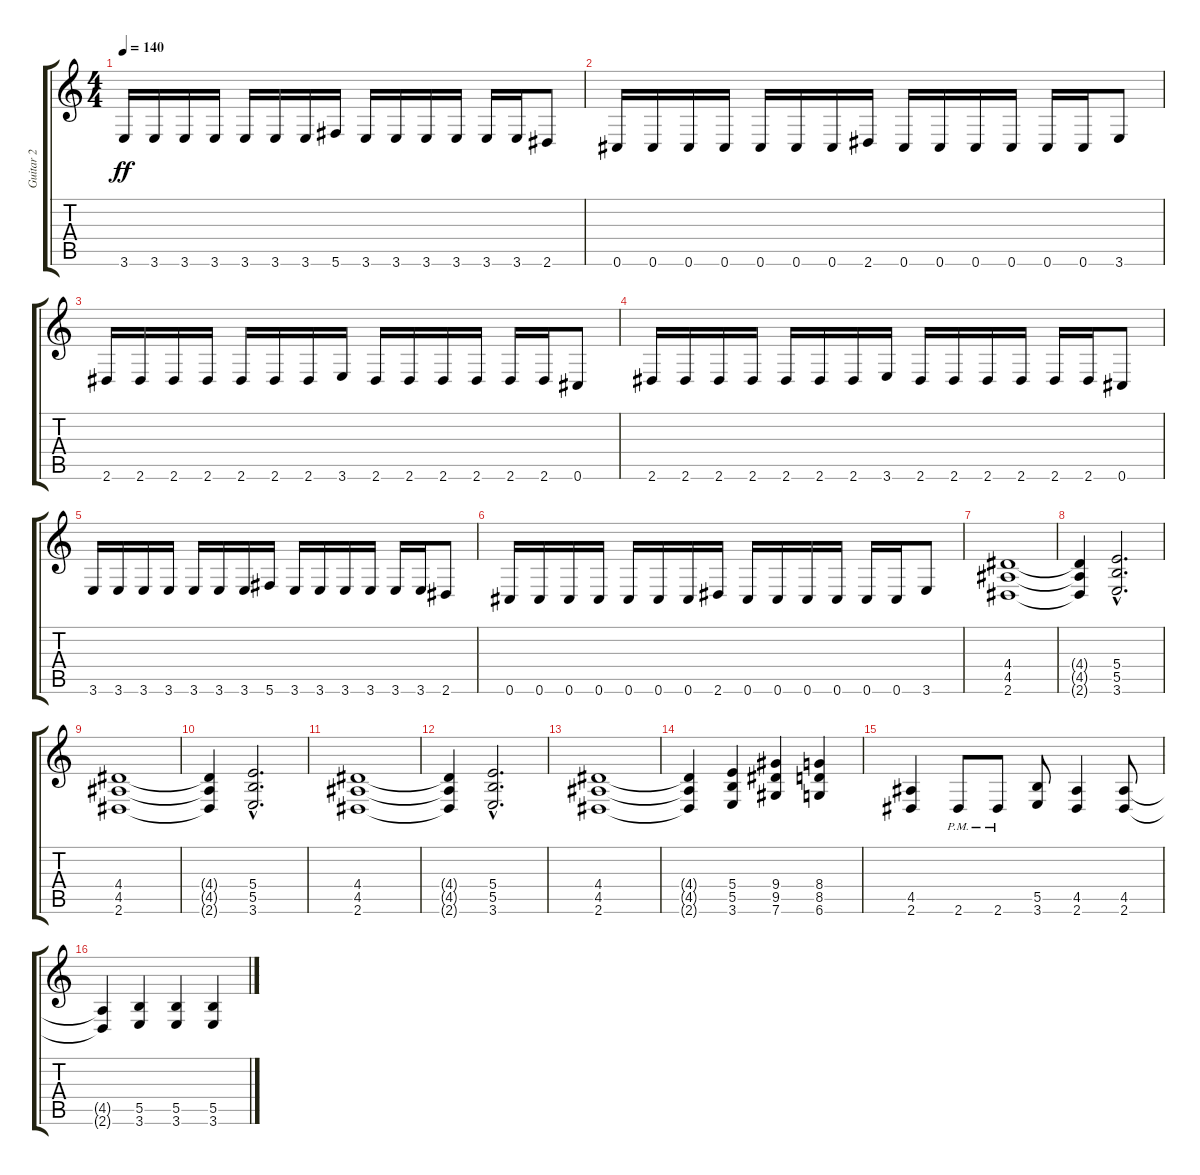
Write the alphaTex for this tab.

\track ("Guitar 2" "Guitar 2") {instrument distortionguitar}
\staff {score tabs}
\tuning (Db4 Ab3 E3 B2 Gb2 Db2) {hide}
\ts (4 4)
\tempo 140
\clef g2
\ks c
3.6.16{dy ff} 3.6.16 3.6.16 3.6.16 3.6.16 3.6.16 3.6.16 5.6.16 3.6.16 3.6.16 3.6.16 3.6.16 3.6.16 3.6.16 2.6.8 |
0.6.16 0.6.16 0.6.16 0.6.16 0.6.16 0.6.16 0.6.16 2.6.16 0.6.16 0.6.16 0.6.16 0.6.16 0.6.16 0.6.16 3.6.8 |
2.6.16 2.6.16 2.6.16 2.6.16 2.6.16 2.6.16 2.6.16 3.6.16 2.6.16 2.6.16 2.6.16 2.6.16 2.6.16 2.6.16 0.6.8 |
2.6.16 2.6.16 2.6.16 2.6.16 2.6.16 2.6.16 2.6.16 3.6.16 2.6.16 2.6.16 2.6.16 2.6.16 2.6.16 2.6.16 0.6.8 |
3.6.16 3.6.16 3.6.16 3.6.16 3.6.16 3.6.16 3.6.16 5.6.16 3.6.16 3.6.16 3.6.16 3.6.16 3.6.16 3.6.16 2.6.8 |
0.6.16 0.6.16 0.6.16 0.6.16 0.6.16 0.6.16 0.6.16 2.6.16 0.6.16 0.6.16 0.6.16 0.6.16 0.6.16 0.6.16 3.6.8 |
(4.4 4.5 2.6).1 |
(4.4{t} 4.5{t} 2.6{t}).4 (5.4{hac} 5.5{hac} 3.6{hac}).2{d} |
(4.4 4.5 2.6).1 |
(4.4{t} 4.5{t} 2.6{t}).4 (5.4{hac} 5.5{hac} 3.6{hac}).2{d} |
(4.4 4.5 2.6).1 |
(4.4{t} 4.5{t} 2.6{t}).4 (5.4{hac} 5.5{hac} 3.6{hac}).2{d} |
(4.4 4.5 2.6).1 |
(4.4{t} 4.5{t} 2.6{t}).4 (5.4 5.5 3.6).4 (9.4 9.5 7.6).4 (8.4 8.5 6.6).4 |
(4.5 2.6).4 2.6{pm}.8 2.6{pm}.8 (5.5 3.6).8 (4.5 2.6).4 (4.5 2.6).8 |
(4.5{t} 2.6{t}).4 (5.5 3.6).4 (5.5 3.6).4 (5.5 3.6).4
